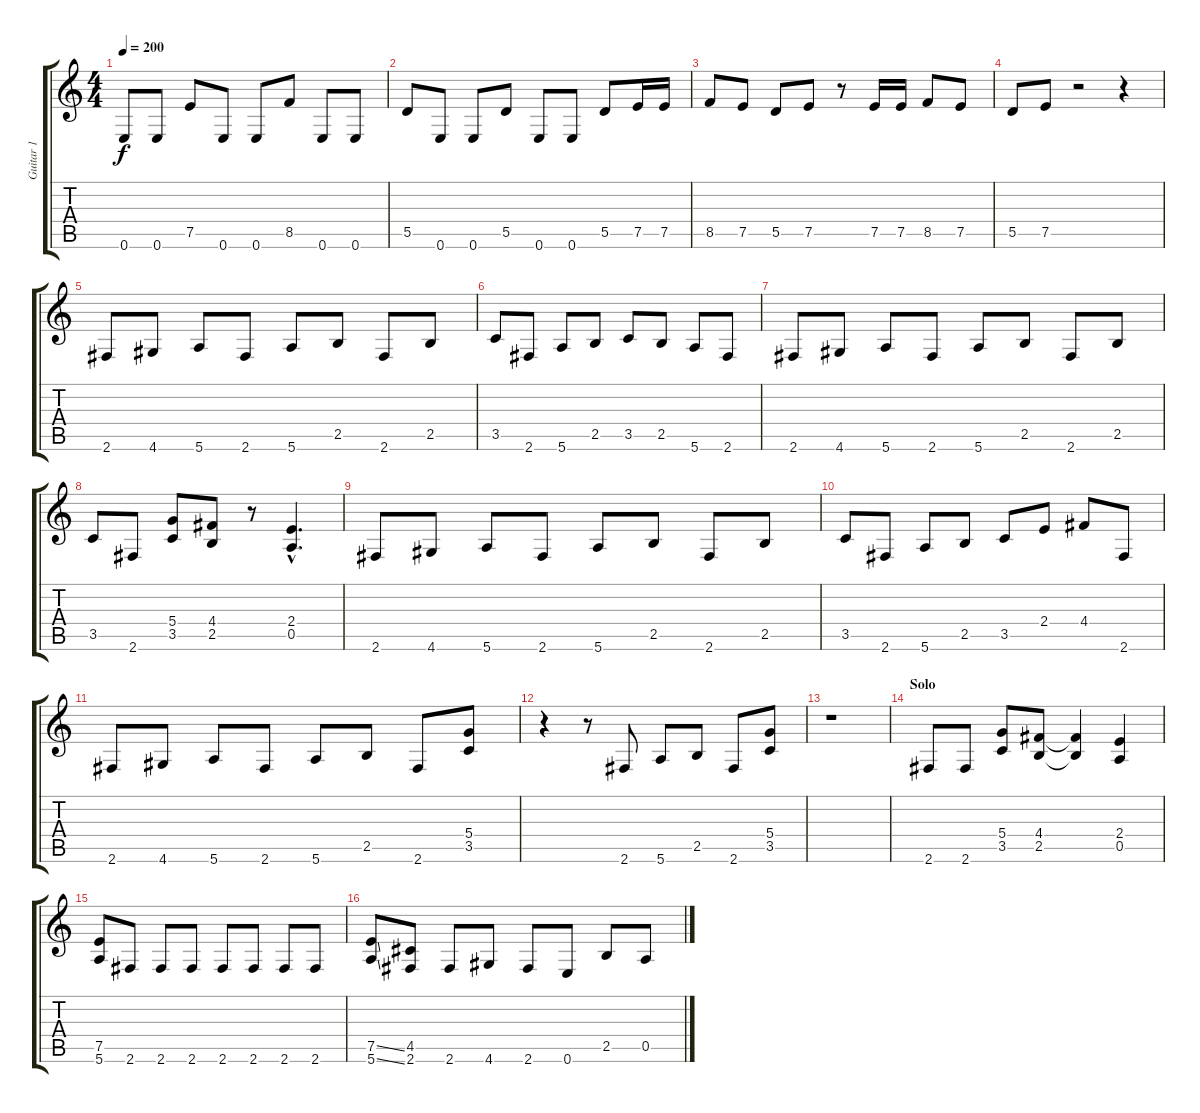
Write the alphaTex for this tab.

\track ("Guitar 1" "Guitar 1") {instrument overdrivenguitar}
\staff {score tabs}
\tuning (E4 B3 G3 D3 A2 E2) {hide}
\ts (4 4)
\tempo 200
\clef g2
\ks c
0.6.8{dy f} 0.6.8 7.5.8 0.6.8 0.6.8 8.5.8 0.6.8 0.6.8 |
5.5.8 0.6.8 0.6.8 5.5.8 0.6.8 0.6.8 5.5.8 7.5.16 7.5.16 |
8.5.8 7.5.8 5.5.8 7.5.8 r.8 7.5.16 7.5.16 8.5.8 7.5.8 |
5.5.8 7.5.8 r.2 r.4 |
\section ("" "")
2.6.8 4.6.8 5.6.8 2.6.8 5.6.8 2.5.8 2.6.8 2.5.8 |
3.5.8 2.6.8 5.6.8 2.5.8 3.5.8 2.5.8 5.6.8 2.6.8 |
2.6.8 4.6.8 5.6.8 2.6.8 5.6.8 2.5.8 2.6.8 2.5.8 |
3.5.8 2.6.8 (5.4 3.5).8 (4.4 2.5).8 r.8 (2.4{hac} 0.5{hac}).4{d} |
2.6.8 4.6.8 5.6.8 2.6.8 5.6.8 2.5.8 2.6.8 2.5.8 |
3.5.8 2.6.8 5.6.8 2.5.8 3.5.8 2.4.8 4.4.8 2.6.8 |
2.6.8 4.6.8 5.6.8 2.6.8 5.6.8 2.5.8 2.6.8 (5.4 3.5).8 |
r.4 r.8 2.6.8 5.6.8 2.5.8 2.6.8 (5.4 3.5).8 |
r.1 |
\section ("" "Solo")
2.6.8 2.6.8 (5.4 3.5).8 (4.4 2.5).8 (4.4{t} 2.5{t}).4 (2.4 0.5).4 |
(7.5 5.6).8 2.6.8 2.6.8 2.6.8 2.6.8 2.6.8 2.6.8 2.6.8 |
(7.5{ss} 5.6{ss}).8 (4.5 2.6).8 2.6.8 4.6.8 2.6.8 0.6.8 2.5.8 0.5.8
